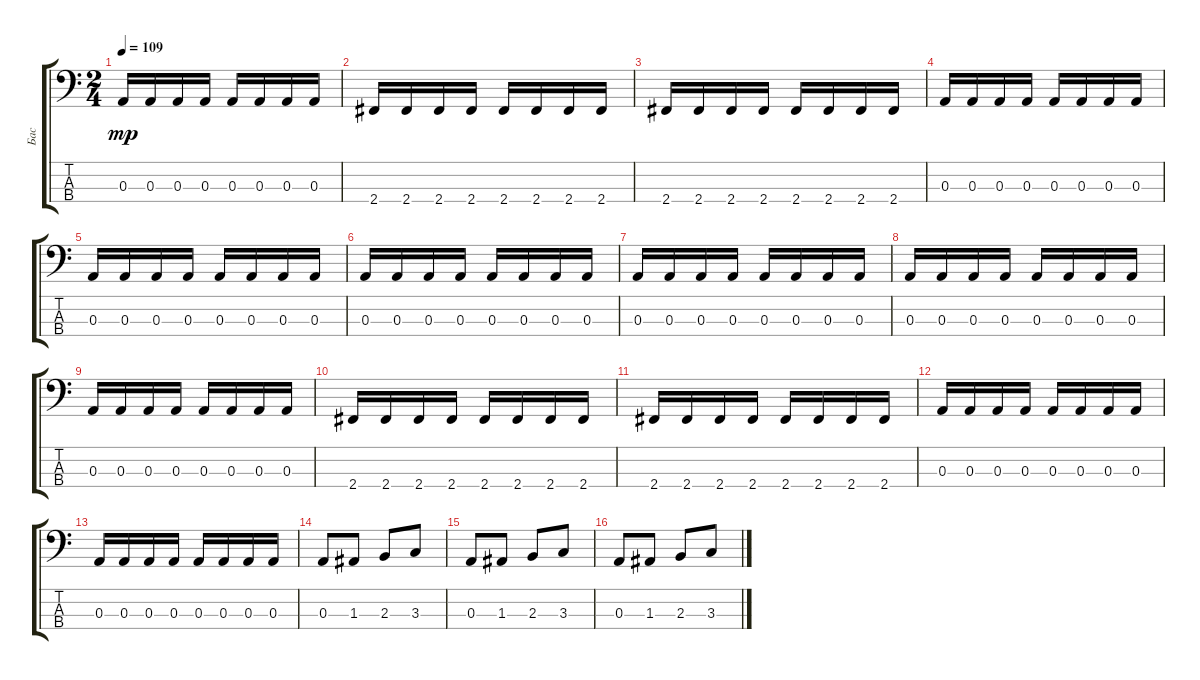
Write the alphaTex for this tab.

\track ("Бас" "Бас") {instrument electricbassfinger}
\staff {score tabs}
\tuning (G2 D2 A1 E1) {hide}
\ts (2 4)
\tempo 109
\clef f4
\ks c
0.3.16{dy mp} 0.3.16 0.3.16 0.3.16 0.3.16 0.3.16 0.3.16 0.3.16 |
2.4.16 2.4.16 2.4.16 2.4.16 2.4.16 2.4.16 2.4.16 2.4.16 |
2.4.16 2.4.16 2.4.16 2.4.16 2.4.16 2.4.16 2.4.16 2.4.16 |
0.3.16 0.3.16 0.3.16 0.3.16 0.3.16 0.3.16 0.3.16 0.3.16 |
0.3.16 0.3.16 0.3.16 0.3.16 0.3.16 0.3.16 0.3.16 0.3.16 |
0.3.16 0.3.16 0.3.16 0.3.16 0.3.16 0.3.16 0.3.16 0.3.16 |
0.3.16 0.3.16 0.3.16 0.3.16 0.3.16 0.3.16 0.3.16 0.3.16 |
0.3.16 0.3.16 0.3.16 0.3.16 0.3.16 0.3.16 0.3.16 0.3.16 |
0.3.16 0.3.16 0.3.16 0.3.16 0.3.16 0.3.16 0.3.16 0.3.16 |
2.4.16 2.4.16 2.4.16 2.4.16 2.4.16 2.4.16 2.4.16 2.4.16 |
2.4.16 2.4.16 2.4.16 2.4.16 2.4.16 2.4.16 2.4.16 2.4.16 |
0.3.16 0.3.16 0.3.16 0.3.16 0.3.16 0.3.16 0.3.16 0.3.16 |
0.3.16 0.3.16 0.3.16 0.3.16 0.3.16 0.3.16 0.3.16 0.3.16 |
0.3.8 1.3.8 2.3.8 3.3.8 |
0.3.8 1.3.8 2.3.8 3.3.8 |
0.3.8 1.3.8 2.3.8 3.3.8
